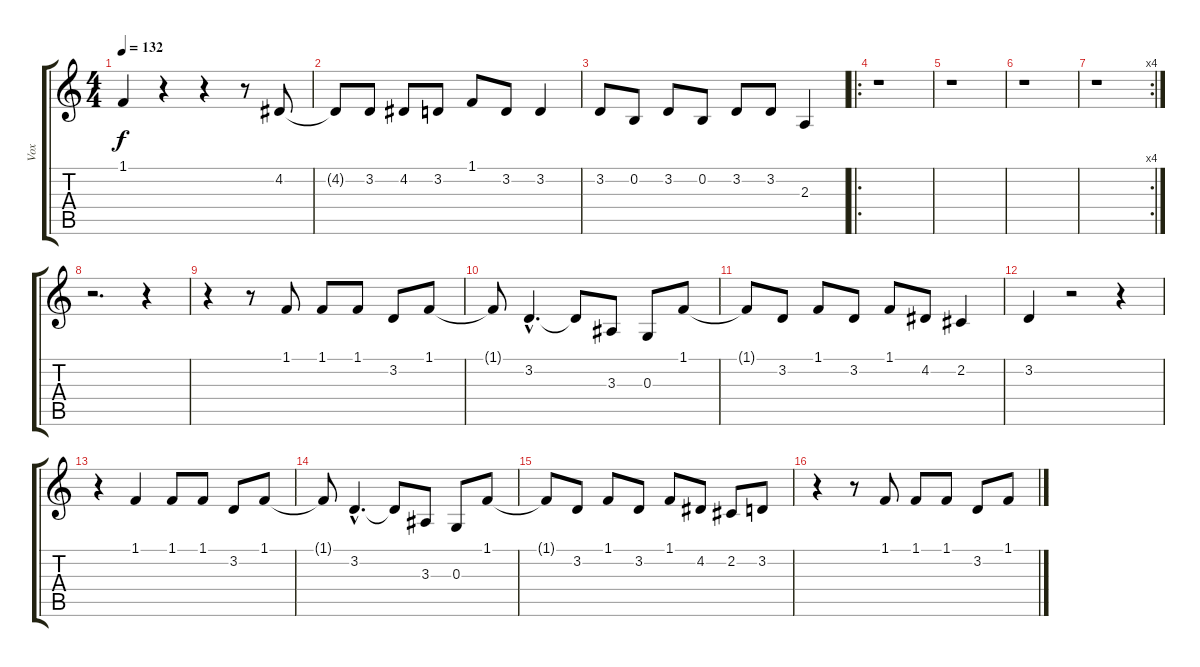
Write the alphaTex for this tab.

\track ("Vox" "Vox") {instrument drawbarorgan}
\staff {score tabs}
\tuning (E4 B3 G3 D3 A2 E2) {hide}
\ts (4 4)
\tempo 132
\clef g2
\ks c
1.1{t}.4{dy f} r.4 r.4 r.8 4.2.8 |
4.2{t}.8 3.2.8 4.2.8 3.2.8 1.1.8 3.2.8 3.2.4 |
3.2.8 0.2.8 3.2.8 0.2.8 3.2.8 3.2.8 2.3.4 |
\ro
r.1 |
r.1 |
r.1 |
\rc 4
r.1 |
r.2{d} r.4 |
r.4 r.8 1.1.8 1.1.8 1.1.8 3.2.8 1.1.8 |
1.1{t}.8 3.2{hac}.4{d} 3.2{t}.8 3.3.8 0.3.8 1.1.8 |
1.1{t}.8 3.2.8 1.1.8 3.2.8 1.1.8 4.2.8 2.2.4 |
3.2.4 r.2 r.4 |
r.4 1.1.4 1.1.8 1.1.8 3.2.8 1.1.8 |
1.1{t}.8 3.2{hac}.4{d} 3.2{t}.8 3.3.8 0.3.8 1.1.8 |
1.1{t}.8 3.2.8 1.1.8 3.2.8 1.1.8 4.2.8 2.2.8 3.2.8 |
r.4 r.8 1.1.8 1.1.8 1.1.8 3.2.8 1.1.8
